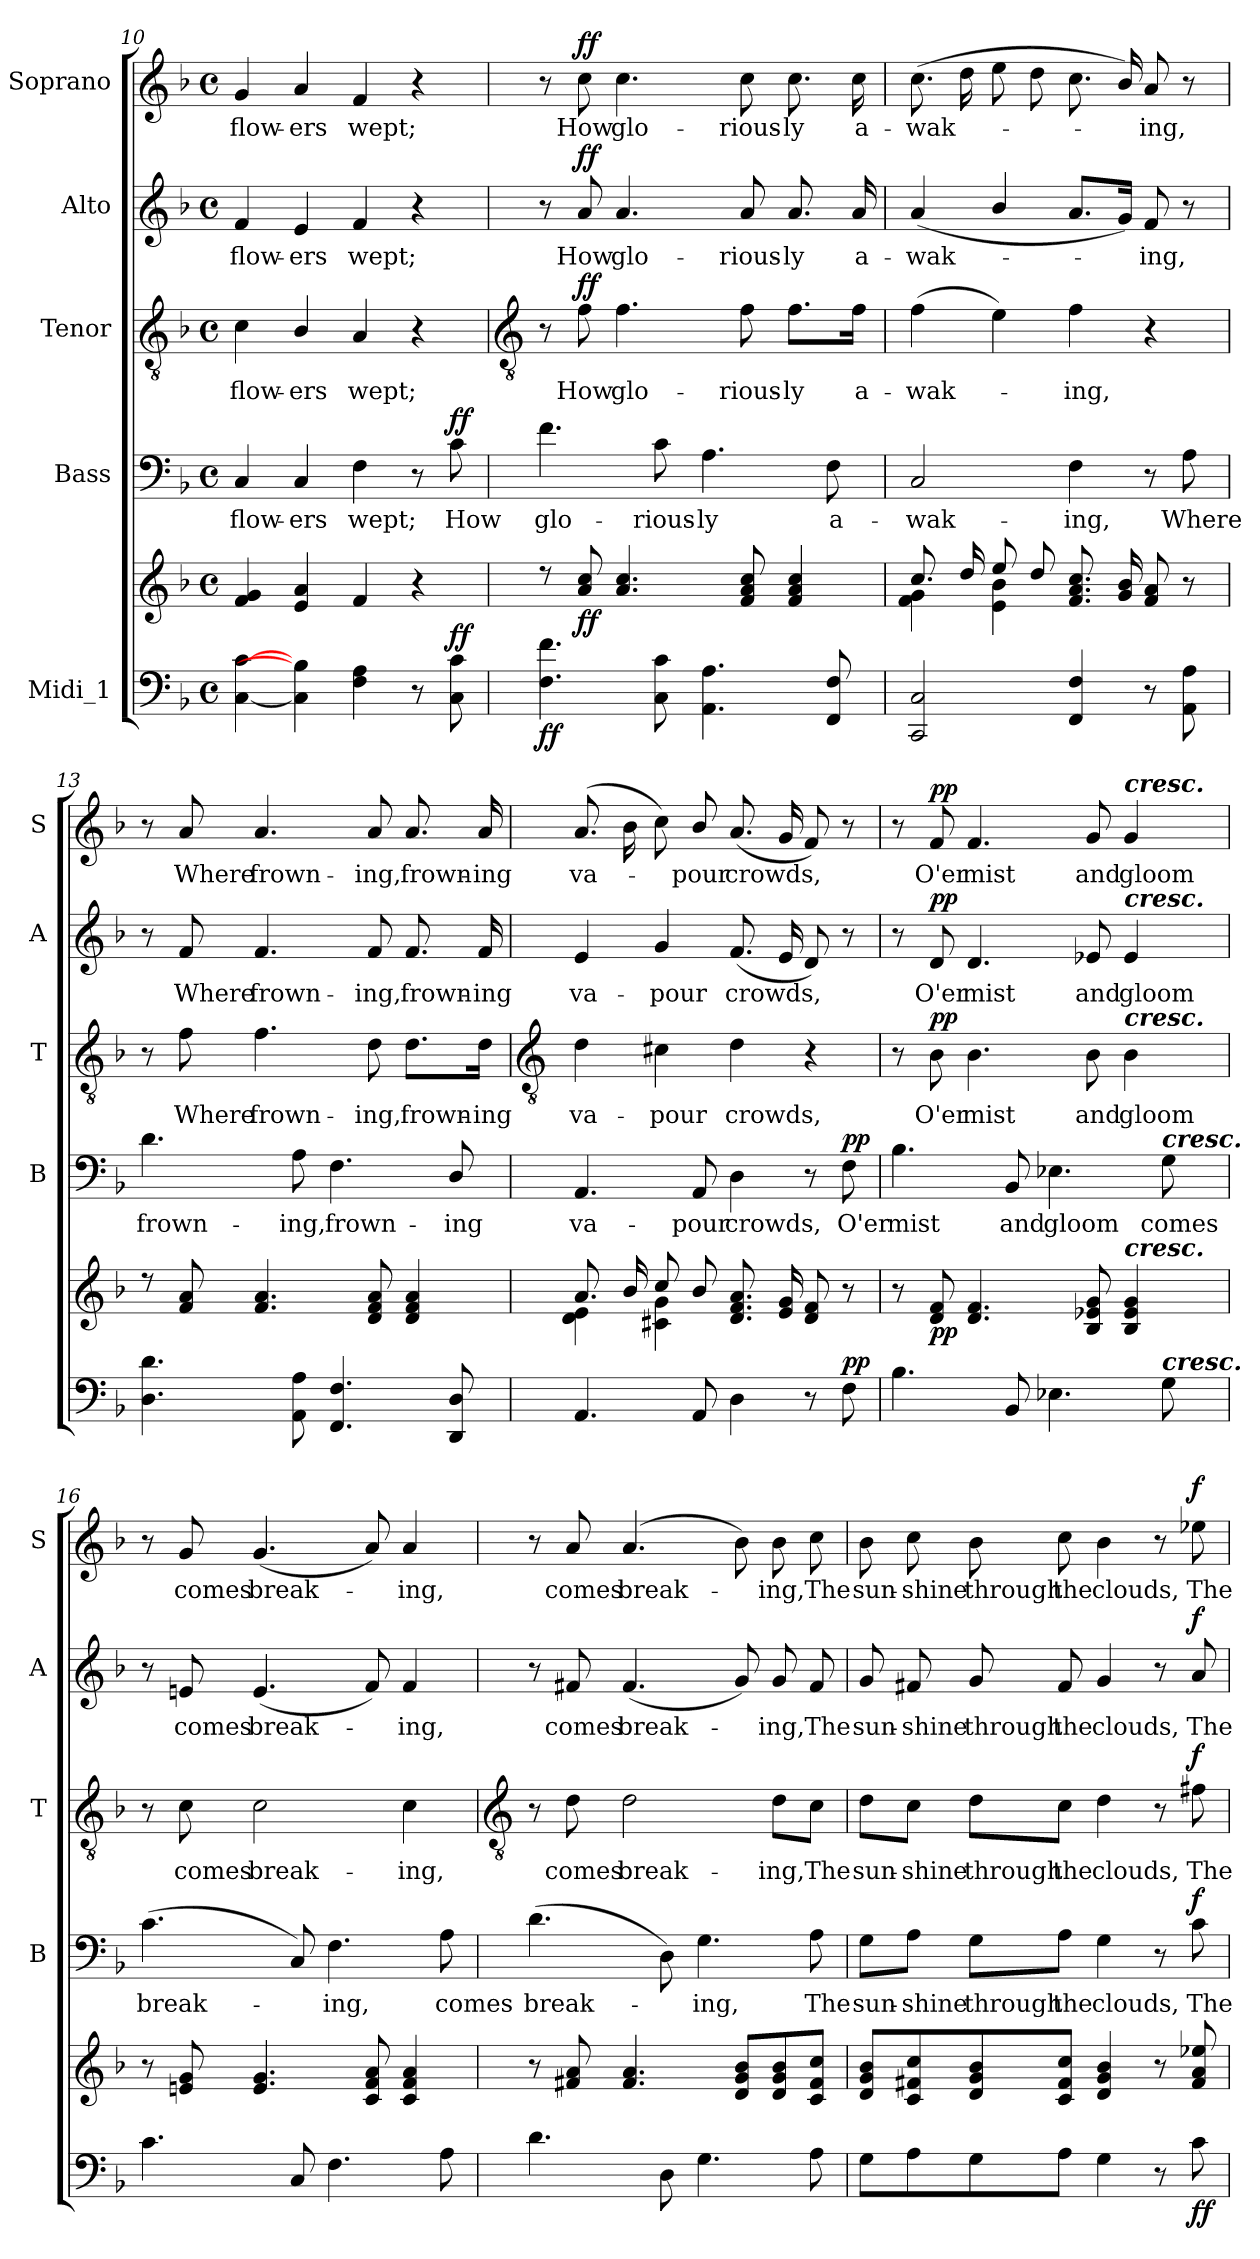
**kern	**kern	**dynam	**kern	**text	**dynam	**kern	**text	**dynam	**kern	**text	**dynam	**kern	**text	**dynam
*part5	*part5	*part5	*part4	*part4	*part4	*part3	*part3	*part3	*part2	*part2	*part2	*part1	*part1	*part1
*staff6	*staff5	*staff5/6	*staff4	*staff4	*staff4	*staff3	*staff3	*staff3	*staff2	*staff2	*staff2	*staff1	*staff1	*staff1
*I"Midi_1	*	*	*I"Bass	*	*	*I"Tenor	*	*	*I"Alto	*	*	*I"Soprano	*	*
*	*	*	*I'B	*	*	*I'T	*	*	*I'A	*	*	*I'S	*	*
*clefF4	*clefG2	*	*clefF4	*	*	*clefGv2	*	*	*clefG2	*	*	*clefG2	*	*
*k[b-]	*k[b-]	*	*k[b-]	*	*	*k[b-]	*	*	*k[b-]	*	*	*k[b-]	*	*
*F:	*F:	*	*F:	*	*	*F:	*	*	*F:	*	*	*F:	*	*
*M4/4	*M4/4	*	*M4/4	*	*	*M4/4	*	*	*M4/4	*	*	*M4/4	*	*
*met(c)	*met(c)	*	*met(c)	*	*	*met(c)	*	*	*met(c)	*	*	*met(c)	*	*
=10	=10	=10	=10	=10	=10	=10	=10	=10	=10	=10	=10	=10	=10	=10
!	!	!	!	!LO:LY:b	!	!	!LO:LY:b	!	!	!LO:LY:b	!	!	!LO:LY:b	!
[4C [4c	4f 4g	.	4C	flow-	.	4c	flow-	.	4f	flow-	.	4g	flow-	.
!	!	!	!	!LO:LY:b	!	!	!LO:LY:b	!	!	!LO:LY:b	!	!	!LO:LY:b	!
4C] 4B-]	4e 4a	.	4C	-ers	.	4B-/	-ers	.	4e	-ers	.	4a	-ers	.
!	!	!	!	!LO:LY:b	!	!	!LO:LY:b	!	!	!LO:LY:b	!	!	!LO:LY:b	!
4F 4A	4f	.	4F	wept;	.	4A	wept;	.	4f	wept;	.	4f	wept;	.
8r	4r	.	8r	.	.	4r	.	.	4r	.	.	4r	.	.
!	!	!LO:DY:a=2	!	!LO:LY:b	!LO:DY:b	!	!	!	!	!	!	!	!	!
8C 8c	.	ff	8c	How	ff	.	.	.	.	.	.	.	.	.
!!LO:LB:g=z
=11	=11	=11	=11	=11	=11	=11	=11	=11	=11	=11	=11	=11	=11	=11
*	*	*	*	*	*	*clefGv2	*	*	*	*	*	*	*	*
*	*^	*	*	*	*	*	*	*	*	*	*	*	*	*
!	!	!	!LO:DY:b=2	!	!LO:LY:b	!	!	!	!	!	!	!	!	!	!
4.F 4.f	8r	1ryy	ff	4.f	glo-	.	8r	.	.	8r	.	.	8r	.	.
!	!	!	!LO:DY:b	!	!	!	!	!LO:LY:b	!LO:DY:b	!	!LO:LY:b	!LO:DY:b	!	!LO:LY:b	!LO:DY:b
.	8a 8cc	.	ff	.	.	.	8f	How	ff	8a	How	ff	8cc	How	ff
!	!	!	!	!	!	!	!	!LO:LY:b	!	!	!LO:LY:b	!	!	!LO:LY:b	!
.	4.a 4.cc	.	.	.	.	.	4.f	glo-	.	4.a	glo-	.	4.cc	glo-	.
!	!	!	!	!	!LO:LY:b	!	!	!	!	!	!	!	!	!	!
8C 8c	.	.	.	8c	-rious-	.	.	.	.	.	.	.	.	.	.
!	!	!	!	!	!LO:LY:b	!	!	!	!	!	!	!	!	!	!
4.AA 4.A	.	.	.	4.A	-ly	.	.	.	.	.	.	.	.	.	.
!	!	!	!	!	!	!	!	!LO:LY:b	!	!	!LO:LY:b	!	!	!LO:LY:b	!
.	8f 8a 8cc	.	.	.	.	.	8f	-rious-	.	8a	-rious-	.	8cc	-rious-	.
!	!	!	!	!	!	!	!	!LO:LY:b	!	!	!LO:LY:b	!	!	!LO:LY:b	!
.	4f 4a 4cc	.	.	.	.	.	8.f\L	-ly	.	8.a	-ly	.	8.cc	-ly	.
!	!	!	!	!	!LO:LY:b	!	!	!	!	!	!	!	!	!	!
8FF 8F	.	.	.	8F	a-	.	.	.	.	.	.	.	.	.	.
!	!	!	!	!	!	!	!	!LO:LY:b	!	!	!LO:LY:b	!	!	!LO:LY:b	!
.	.	.	.	.	.	.	16f\Jk	a-	.	16a	a-	.	16cc	a-	.
=12	=12	=12	=12	=12	=12	=12	=12	=12	=12	=12	=12	=12	=12	=12	=12
!	!	!	!	!	!LO:LY:b	!	!	!LO:LY:b	!	!	!LO:LY:b	!	!	!LO:LY:b	!
2CC 2C	8.cc/L	4f\ 4g\	.	2C	-wak-	.	(>4f	-wak-	.	(<4a	-wak-	.	(>8.ccL	-wak-	.
.	16dd/L	.	.	.	.	.	.	.	.	.	.	.	16ddL	.	.
.	8ee/	4e\ 4b-\	.	.	.	.	4e\)	.	.	4b-/	.	.	8ee	.	.
.	8dd/J	.	.	.	.	.	.	.	.	.	.	.	8ddJ	.	.
!	!	!	!	!	!LO:LY:b	!	!	!LO:LY:b	!	!	!	!	!	!	!
4FF 4F	8.f 8.a 8.ccL	2ryy	.	4F	-ing,	.	4f	ing,	.	8.aL	.	.	8.ccL	.	.
.	16g/ 16b-/L	.	.	.	.	.	.	.	.	16g/J)	.	.	16b-/J)	.	.
!	!	!	!	!	!	!	!	!	!	!	!LO:LY:b	!	!	!LO:LY:b	!
8r	8f 8aJ	.	.	8r	.	.	4r	.	.	8f	ing,	.	8a	ing,	.
!	!	!	!	!	!LO:LY:b	!	!	!	!	!	!	!	!	!	!
8AA 8A	8r	.	.	8A	Where	.	.	.	.	8r	.	.	8r	.	.
=13	=13	=13	=13	=13	=13	=13	=13	=13	=13	=13	=13	=13	=13	=13	=13
!	!	!	!	!	!LO:LY:b	!	!	!	!	!	!	!	!	!	!
4.D 4.d	8r	1ryy	.	4.d	frown-	.	8r	.	.	8r	.	.	8r	.	.
!	!	!	!	!	!	!	!	!LO:LY:b	!	!	!LO:LY:b	!	!	!LO:LY:b	!
.	8f 8a	.	.	.	.	.	8f	Where	.	8f	Where	.	8a	Where	.
!	!	!	!	!	!	!	!	!LO:LY:b	!	!	!LO:LY:b	!	!	!LO:LY:b	!
.	4.f 4.a	.	.	.	.	.	4.f	frown-	.	4.f	frown-	.	4.a	frown-	.
!	!	!	!	!	!LO:LY:b	!	!	!	!	!	!	!	!	!	!
8AA 8A	.	.	.	8A	-ing,	.	.	.	.	.	.	.	.	.	.
!	!	!	!	!	!LO:LY:b	!	!	!	!	!	!	!	!	!	!
4.FF 4.F	.	.	.	4.F	frown-	.	.	.	.	.	.	.	.	.	.
!	!	!	!	!	!	!	!	!LO:LY:b	!	!	!LO:LY:b	!	!	!LO:LY:b	!
.	8d 8f 8a	.	.	.	.	.	8d	-ing,	.	8f	-ing,	.	8a	-ing,	.
!	!	!	!	!	!	!	!	!LO:LY:b	!	!	!LO:LY:b	!	!	!LO:LY:b	!
.	4d 4f 4a	.	.	.	.	.	8.d\L	frown-	.	8.f	frown-	.	8.a	frown-	.
!	!	!	!	!	!LO:LY:b	!	!	!	!	!	!	!	!	!	!
8DD/ 8D/	.	.	.	8D/	-ing	.	.	.	.	.	.	.	.	.	.
!	!	!	!	!	!	!	!	!LO:LY:b	!	!	!LO:LY:b	!	!	!LO:LY:b	!
.	.	.	.	.	.	.	16d\Jk	-ing	.	16f	-ing	.	16a	-ing	.
!!LO:LB:g=z
=14	=14	=14	=14	=14	=14	=14	=14	=14	=14	=14	=14	=14	=14	=14	=14
*	*	*	*	*	*	*	*clefGv2	*	*	*	*	*	*	*	*
!	!	!	!	!	!LO:LY:b	!	!	!LO:LY:b	!	!	!LO:LY:b	!	!	!LO:LY:b	!
4.AA	8.a/L	4d\ 4e\	.	4.AA	va-	.	4d	va-	.	4e	va-	.	(>8.aL	va-	.
.	16b-/L	.	.	.	.	.	.	.	.	.	.	.	16b-L	.	.
!	!	!	!	!	!	!	!	!LO:LY:b	!	!	!LO:LY:b	!	!	!	!
.	8cc/	4c#X\ 4g\	.	.	.	.	4c#X	-pour	.	4g	-pour	.	8ccJ)	.	.
!	!	!	!	!	!LO:LY:b	!	!	!	!	!	!	!	!	!LO:LY:b	!
8AA	8b-/J	.	.	8AA	-pour	.	.	.	.	.	.	.	8b-/	pour	.
!	!	!	!	!	!LO:LY:b	!	!	!LO:LY:b	!	!	!LO:LY:b	!	!	!LO:LY:b	!
4D	8.d 8.f 8.aL	2ryy	.	4D	crowds,	.	4d	crowds,	.	(<8.fL	crowds,	.	(<8.aL	crowds,	.
.	16e 16gL	.	.	.	.	.	.	.	.	16eL	.	.	16gL	.	.
8r	8d 8fJ	.	.	8r	.	.	4r	.	.	8dJ)	.	.	8fJ)	.	.
!	!	!	!LO:DY:a=2	!	!LO:LY:b	!LO:DY:b	!	!	!	!	!	!	!	!	!
8F	8r	.	pp	8F	O'er	pp	.	.	.	8r	.	.	8r	.	.
*	*v	*v	*	*	*	*	*	*	*	*	*	*	*	*	*
=15	=15	=15	=15	=15	=15	=15	=15	=15	=15	=15	=15	=15	=15	=15
!	!	!	!	!LO:LY:b	!	!	!	!	!	!	!	!	!	!
4.B-	8r	.	4.B-	mist	.	8r	.	.	8r	.	.	8r	.	.
!	!	!LO:DY:b	!	!	!	!	!LO:LY:b	!LO:DY:b	!	!LO:LY:b	!LO:DY:b	!	!LO:LY:b	!LO:DY:b
.	8d 8f	pp	.	.	.	8B-	O'er	pp	8d	O'er	pp	8f	O'er	pp
!	!	!	!	!	!	!	!LO:LY:b	!	!	!LO:LY:b	!	!	!LO:LY:b	!
.	4.d 4.f	.	.	.	.	4.B-	mist	.	4.d	mist	.	4.f	mist	.
!	!	!	!	!LO:LY:b	!	!	!	!	!	!	!	!	!	!
8BB-	.	.	8BB-	and	.	.	.	.	.	.	.	.	.	.
!	!	!	!	!LO:LY:b	!	!	!	!	!	!	!	!	!	!
4.E-X	.	.	4.E-X	gloom	.	.	.	.	.	.	.	.	.	.
!	!	!	!	!	!	!	!LO:LY:b	!	!	!LO:LY:b	!	!	!LO:LY:b	!
.	8B- 8e-X 8g	.	.	.	.	8B-	and	.	8e-X	and	.	8g	and	.
!	!	!	!	!	!	!	!	!	!	!	!	!LO:TX:a:Bi:t=cresc.	!	!
!	!	!	!	!	!	!	!	!	!LO:TX:a:Bi:t=cresc.	!	!	!	!	!
!	!	!	!	!	!	!LO:TX:a:Bi:t=cresc.	!	!	!	!	!	!	!	!
!	!LO:TX:a:Bi:t=cresc.	!	!	!	!	!	!	!	!	!	!	!	!	!
!	!	!	!	!	!	!	!LO:LY:b	!	!	!LO:LY:b	!	!	!LO:LY:b	!
.	4B- 4e- 4g	.	.	.	.	4B-	gloom	.	4e-	gloom	.	4g	gloom	.
!	!	!	!LO:TX:a:Bi:t=cresc.	!	!	!	!	!	!	!	!	!	!	!
!LO:TX:a:Bi:t=cresc.	!	!	!	!	!	!	!	!	!	!	!	!	!	!
!	!	!	!	!LO:LY:b	!	!	!	!	!	!	!	!	!	!
8G	.	.	8G	comes	.	.	.	.	.	.	.	.	.	.
=16	=16	=16	=16	=16	=16	=16	=16	=16	=16	=16	=16	=16	=16	=16
!	!	!	!	!LO:LY:b	!	!	!	!	!	!	!	!	!	!
4.c	8r	.	(<4.c	break-	.	8r	.	.	8r	.	.	8r	.	.
!	!	!	!	!	!	!	!LO:LY:b	!	!	!LO:LY:b	!	!	!LO:LY:b	!
.	8en 8g	.	.	.	.	8c	comes	.	8en	comes	.	8g	comes	.
!	!	!	!	!	!	!	!LO:LY:b	!	!	!LO:LY:b	!	!	!LO:LY:b	!
.	4.e 4.g	.	.	.	.	2c	break-	.	(<4.e	break-	.	(<4.g	break-	.
8C	.	.	8C)	.	.	.	.	.	.	.	.	.	.	.
!	!	!	!	!LO:LY:b	!	!	!	!	!	!	!	!	!	!
4.F	.	.	4.F	ing,	.	.	.	.	.	.	.	.	.	.
.	8c 8f 8a	.	.	.	.	.	.	.	8f)	.	.	8a)	.	.
!	!	!	!	!	!	!	!LO:LY:b	!	!	!LO:LY:b	!	!	!LO:LY:b	!
.	4c 4f 4a	.	.	.	.	4c	-ing,	.	4f	ing,	.	4a	ing,	.
!	!	!	!	!LO:LY:b	!	!	!	!	!	!	!	!	!	!
8A	.	.	8A	comes	.	.	.	.	.	.	.	.	.	.
!!LO:LB:g=z
=17	=17	=17	=17	=17	=17	=17	=17	=17	=17	=17	=17	=17	=17	=17
*	*	*	*	*	*	*clefGv2	*	*	*	*	*	*	*	*
!	!	!	!	!LO:LY:b	!	!	!	!	!	!	!	!	!	!
4.d	8r	.	(>4.d	break-	.	8r	.	.	8r	.	.	8r	.	.
!	!	!	!	!	!	!	!LO:LY:b	!	!	!LO:LY:b	!	!	!LO:LY:b	!
.	8f#X 8a	.	.	.	.	8d	comes	.	8f#X	comes	.	8a	comes	.
!	!	!	!	!	!	!	!LO:LY:b	!	!	!LO:LY:b	!	!	!LO:LY:b	!
.	4.f# 4.a	.	.	.	.	2d	break-	.	(<4.f#	break-	.	(<4.a	break-	.
8D	.	.	8D)	.	.	.	.	.	.	.	.	.	.	.
!	!	!	!	!LO:LY:b	!	!	!	!	!	!	!	!	!	!
4.G	.	.	4.G	ing,	.	.	.	.	.	.	.	.	.	.
.	8d 8g 8b-L	.	.	.	.	.	.	.	8g)	.	.	8b-)	.	.
!	!	!	!	!	!	!	!LO:LY:b	!	!	!LO:LY:b	!	!	!LO:LY:b	!
.	8d 8g 8b-	.	.	.	.	8d\L	-ing,	.	8g	ing,	.	8b-	ing,	.
!	!	!	!	!LO:LY:b	!	!	!LO:LY:b	!	!	!LO:LY:b	!	!	!LO:LY:b	!
8A	8c 8f# 8ccJ	.	8A	The	.	8c\J	The	.	8f#	The	.	8cc	The	.
=18	=18	=18	=18	=18	=18	=18	=18	=18	=18	=18	=18	=18	=18	=18
!	!	!	!	!LO:LY:b	!	!	!LO:LY:b	!	!	!LO:LY:b	!	!	!LO:LY:b	!
8GL	8d 8g 8b-L	.	8G\L	sun-	.	8d\L	sun-	.	8g	sun-	.	8b-	sun-	.
!	!	!	!	!LO:LY:b	!	!	!LO:LY:b	!	!	!LO:LY:b	!	!	!LO:LY:b	!
8A	8c 8f#X 8cc	.	8A\J	-shine	.	8c\J	-shine	.	8f#X	-shine	.	8cc	-shine	.
!	!	!	!	!LO:LY:b	!	!	!LO:LY:b	!	!	!LO:LY:b	!	!	!LO:LY:b	!
8G	8d 8g 8b-	.	8G\L	through	.	8d\L	through	.	8g	through	.	8b-	through	.
!	!	!	!	!LO:LY:b	!	!	!LO:LY:b	!	!	!LO:LY:b	!	!	!LO:LY:b	!
8AJ	8c 8f# 8ccJ	.	8A\J	the	.	8c\J	the	.	8f#	the	.	8cc	the	.
!	!	!	!	!LO:LY:b	!	!	!LO:LY:b	!	!	!LO:LY:b	!	!	!LO:LY:b	!
4G	4d 4g 4b-	.	4G	clouds,	.	4d	clouds,	.	4g	clouds,	.	4b-	clouds,	.
8r	8r	.	8r	.	.	8r	.	.	8r	.	.	8r	.	.
!	!	!LO:DY:b=2	!	!LO:LY:b	!	!	!LO:LY:b	!	!	!LO:LY:b	!	!	!LO:LY:b	!
!	!	!LO:DY:n=1:b	!	!	!LO:DY:b	!	!	!LO:DY:b	!	!	!LO:DY:b	!	!	!LO:DY:b
8c	8f# 8a 8ee-X	f f	8c	The	f	8f#X	The	f	8a	The	f	8ee-X	The	f
=	=	=	=	=	=	=	=	=	=	=	=	=	=	=
*-	*-	*-	*-	*-	*-	*-	*-	*-	*-	*-	*-	*-	*-	*-
